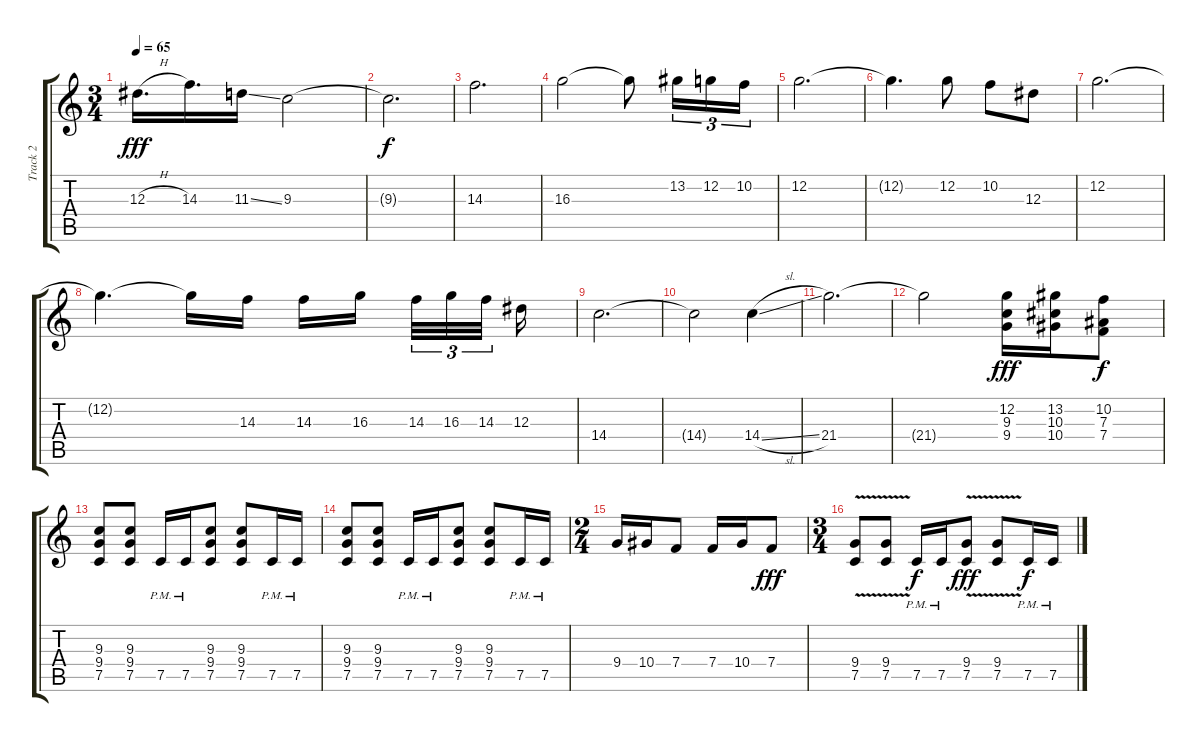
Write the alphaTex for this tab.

\track ("Track 2" "Track 2") {instrument electricguitarclean}
\staff {score tabs}
\tuning (C4 G3 Eb3 Bb2 F2 C2) {hide}
\ts (3 4)
\tempo 65
\clef g2
\ks c
12.3{h}.16{d dy fff} 14.3.16{d} 11.3{ss}.16 9.3.2 |
9.3{t}.2{d dy f} |
14.3.2{d} |
16.3.2 16.3{t}.8 13.2.16{tu (3 2)} 12.2.16{tu (3 2)} 10.2.16{tu (3 2)} |
12.2.2{d} |
12.2{t}.4{d} 12.2.8 10.2.8 12.3.8 |
12.2.2{d} |
12.2{t}.4{d} 12.2{t}.16 14.3.16 14.3.16 16.3.16{beam splitsecondary} 14.3.32{tu (3 2)} 16.3.32{tu (3 2)} 14.3.32{tu (3 2) beam splitsecondary} 12.3.16 |
14.4.2{d} |
14.4{t}.2 14.4{sl}.4 |
21.4.2{d} |
21.4{t}.2 (12.2 9.3 9.4).16{dy fff volume 16 instrument distortionguitar} (13.2 10.3 10.4).16 (10.2 7.3 7.4).8{dy f} |
(9.3 9.4 7.5).8{volume 16} (9.3 9.4 7.5).8 7.5{pm}.16 7.5{pm}.16 (9.3 9.4 7.5).8 (9.3 9.4 7.5).8 7.5{pm}.16 7.5{pm}.16 |
(9.3 9.4 7.5).8 (9.3 9.4 7.5).8 7.5{pm}.16 7.5{pm}.16 (9.3 9.4 7.5).8 (9.3 9.4 7.5).8 7.5{pm}.16 7.5{pm}.16 |
\ts (2 4)
9.4.16 10.4.16 7.4.8 7.4.16 10.4.16 7.4.8{dy fff} |
\ts (3 4)
(9.4{v} 7.5).8 (9.4{v} 7.5).8 7.5{pm}.16{dy f} 7.5{pm}.16 (9.4{v} 7.5).8{dy fff} (9.4{v} 7.5).8 7.5{pm}.16{dy f} 7.5{pm}.16
